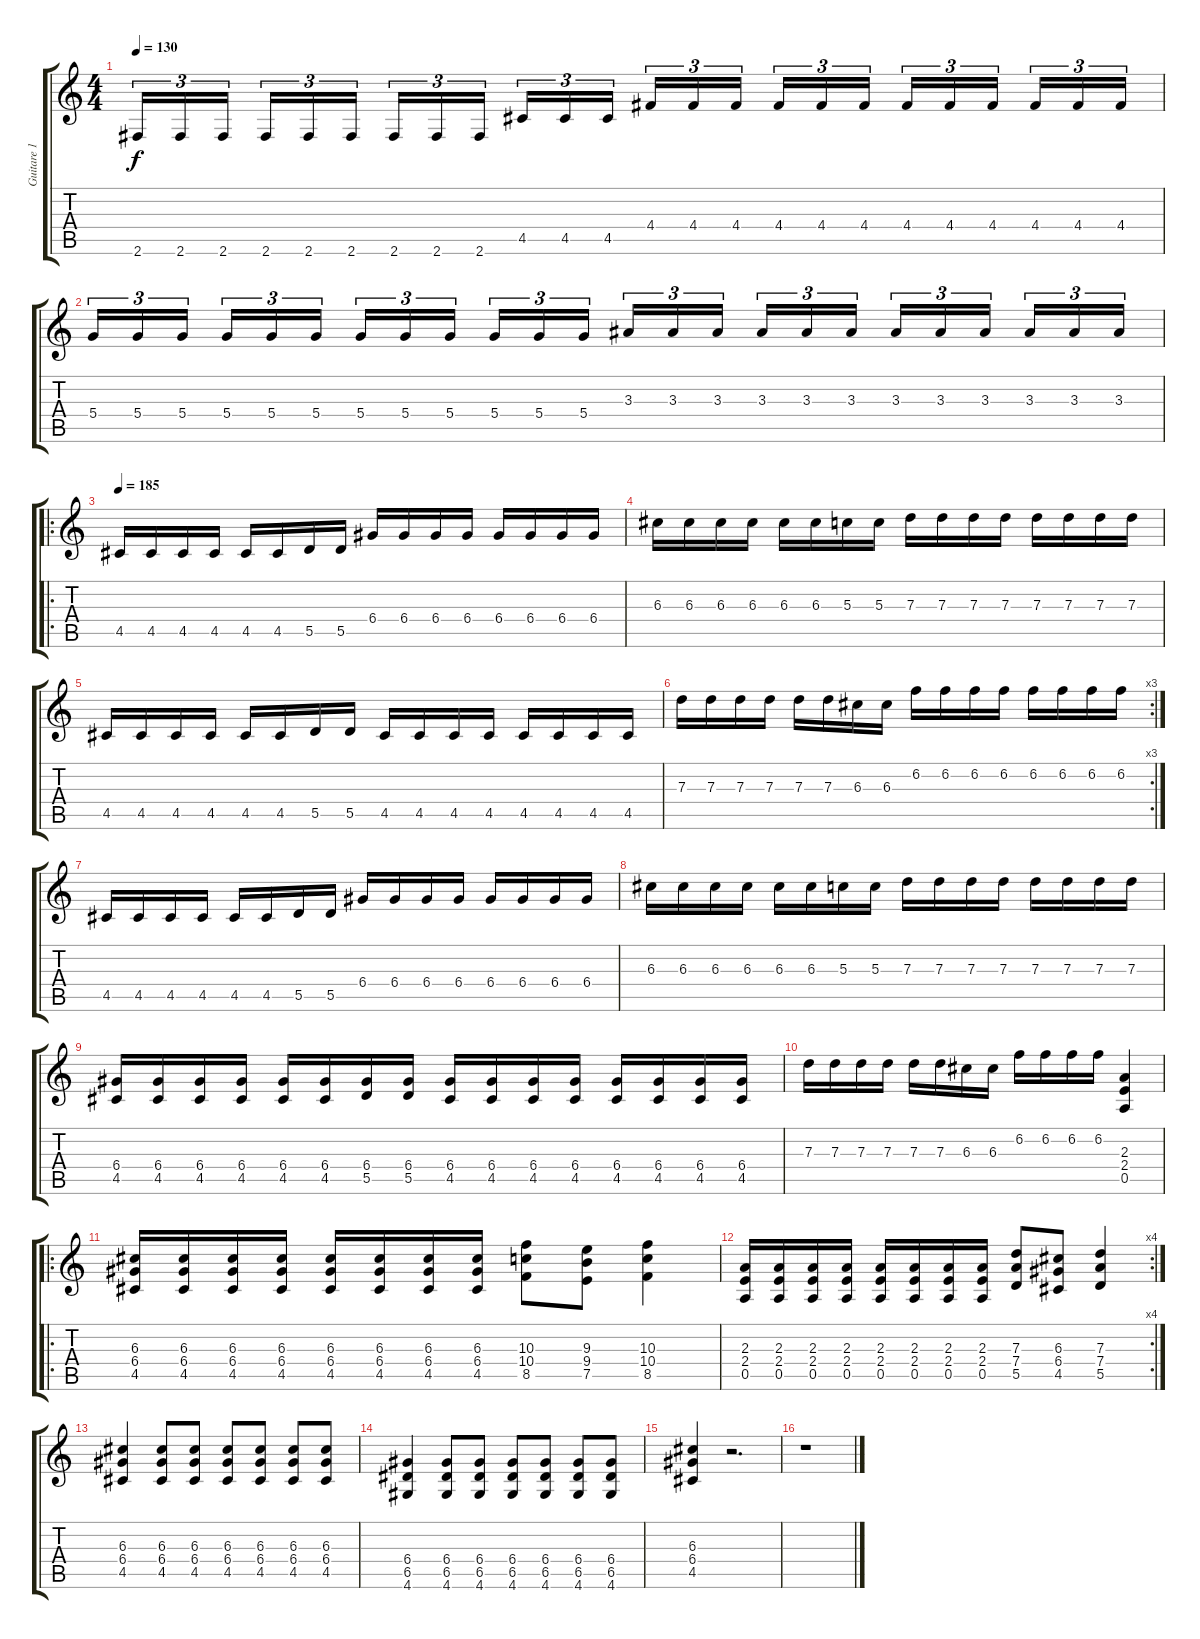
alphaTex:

\track ("Guitare 1" "Guitare 1") {instrument distortionguitar}
\staff {score tabs}
\tuning (E4 B3 G3 D3 A2 E2) {hide}
\ts (4 4)
\tempo 130
\clef g2
\ks c
2.6.16{tu (3 2) dy f} 2.6.16{tu (3 2)} 2.6.16{tu (3 2) beam splitsecondary} 2.6.16{tu (3 2)} 2.6.16{tu (3 2)} 2.6.16{tu (3 2)} 2.6.16{tu (3 2)} 2.6.16{tu (3 2)} 2.6.16{tu (3 2) beam splitsecondary} 4.5.16{tu (3 2)} 4.5.16{tu (3 2)} 4.5.16{tu (3 2)} 4.4.16{tu (3 2)} 4.4.16{tu (3 2)} 4.4.16{tu (3 2) beam splitsecondary} 4.4.16{tu (3 2)} 4.4.16{tu (3 2)} 4.4.16{tu (3 2)} 4.4.16{tu (3 2)} 4.4.16{tu (3 2)} 4.4.16{tu (3 2) beam splitsecondary} 4.4.16{tu (3 2)} 4.4.16{tu (3 2)} 4.4.16{tu (3 2)} |
5.4.16{tu (3 2)} 5.4.16{tu (3 2)} 5.4.16{tu (3 2) beam splitsecondary} 5.4.16{tu (3 2)} 5.4.16{tu (3 2)} 5.4.16{tu (3 2)} 5.4.16{tu (3 2)} 5.4.16{tu (3 2)} 5.4.16{tu (3 2) beam splitsecondary} 5.4.16{tu (3 2)} 5.4.16{tu (3 2)} 5.4.16{tu (3 2)} 3.3.16{tu (3 2)} 3.3.16{tu (3 2)} 3.3.16{tu (3 2) beam splitsecondary} 3.3.16{tu (3 2)} 3.3.16{tu (3 2)} 3.3.16{tu (3 2)} 3.3.16{tu (3 2)} 3.3.16{tu (3 2)} 3.3.16{tu (3 2) beam splitsecondary} 3.3.16{tu (3 2)} 3.3.16{tu (3 2)} 3.3.16{tu (3 2)} |
\ro
\tempo 185
4.5.16 4.5.16 4.5.16 4.5.16 4.5.16 4.5.16 5.5.16 5.5.16 6.4.16 6.4.16 6.4.16 6.4.16 6.4.16 6.4.16 6.4.16 6.4.16 |
6.3.16 6.3.16 6.3.16 6.3.16 6.3.16 6.3.16 5.3.16 5.3.16 7.3.16 7.3.16 7.3.16 7.3.16 7.3.16 7.3.16 7.3.16 7.3.16 |
4.5.16 4.5.16 4.5.16 4.5.16 4.5.16 4.5.16 5.5.16 5.5.16 4.5.16 4.5.16 4.5.16 4.5.16 4.5.16 4.5.16 4.5.16 4.5.16 |
\rc 3
7.3.16 7.3.16 7.3.16 7.3.16 7.3.16 7.3.16 6.3.16 6.3.16 6.2.16 6.2.16 6.2.16 6.2.16 6.2.16 6.2.16 6.2.16 6.2.16 |
4.5.16 4.5.16 4.5.16 4.5.16 4.5.16 4.5.16 5.5.16 5.5.16 6.4.16 6.4.16 6.4.16 6.4.16 6.4.16 6.4.16 6.4.16 6.4.16 |
6.3.16 6.3.16 6.3.16 6.3.16 6.3.16 6.3.16 5.3.16 5.3.16 7.3.16 7.3.16 7.3.16 7.3.16 7.3.16 7.3.16 7.3.16 7.3.16 |
(6.4 4.5).16 (6.4 4.5).16 (6.4 4.5).16 (6.4 4.5).16 (6.4 4.5).16 (6.4 4.5).16 (6.4 5.5).16 (6.4 5.5).16 (6.4 4.5).16 (6.4 4.5).16 (6.4 4.5).16 (6.4 4.5).16 (6.4 4.5).16 (6.4 4.5).16 (6.4 4.5).16 (6.4 4.5).16 |
7.3.16 7.3.16 7.3.16 7.3.16 7.3.16 7.3.16 6.3.16 6.3.16 6.2.16 6.2.16 6.2.16 6.2.16 (2.3 2.4 0.5).4 |
\ro
(6.3 6.4 4.5).16 (6.3 6.4 4.5).16 (6.3 6.4 4.5).16 (6.3 6.4 4.5).16 (6.3 6.4 4.5).16 (6.3 6.4 4.5).16 (6.3 6.4 4.5).16 (6.3 6.4 4.5).16 (10.3 10.4 8.5).8 (9.3 9.4 7.5).8 (10.3 10.4 8.5).4 |
\rc 4
(2.3 2.4 0.5).16 (2.3 2.4 0.5).16 (2.3 2.4 0.5).16 (2.3 2.4 0.5).16 (2.3 2.4 0.5).16 (2.3 2.4 0.5).16 (2.3 2.4 0.5).16 (2.3 2.4 0.5).16 (7.3 7.4 5.5).8 (6.3 6.4 4.5).8 (7.3 7.4 5.5).4 |
(6.3 6.4 4.5).4 (6.3 6.4 4.5).8 (6.3 6.4 4.5).8 (6.3 6.4 4.5).8 (6.3 6.4 4.5).8 (6.3 6.4 4.5).8 (6.3 6.4 4.5).8 |
(6.4 6.5 4.6).4 (6.4 6.5 4.6).8 (6.4 6.5 4.6).8 (6.4 6.5 4.6).8 (6.4 6.5 4.6).8 (6.4 6.5 4.6).8 (6.4 6.5 4.6).8 |
(6.3 6.4 4.5).4 r.2{d} |
r.1
